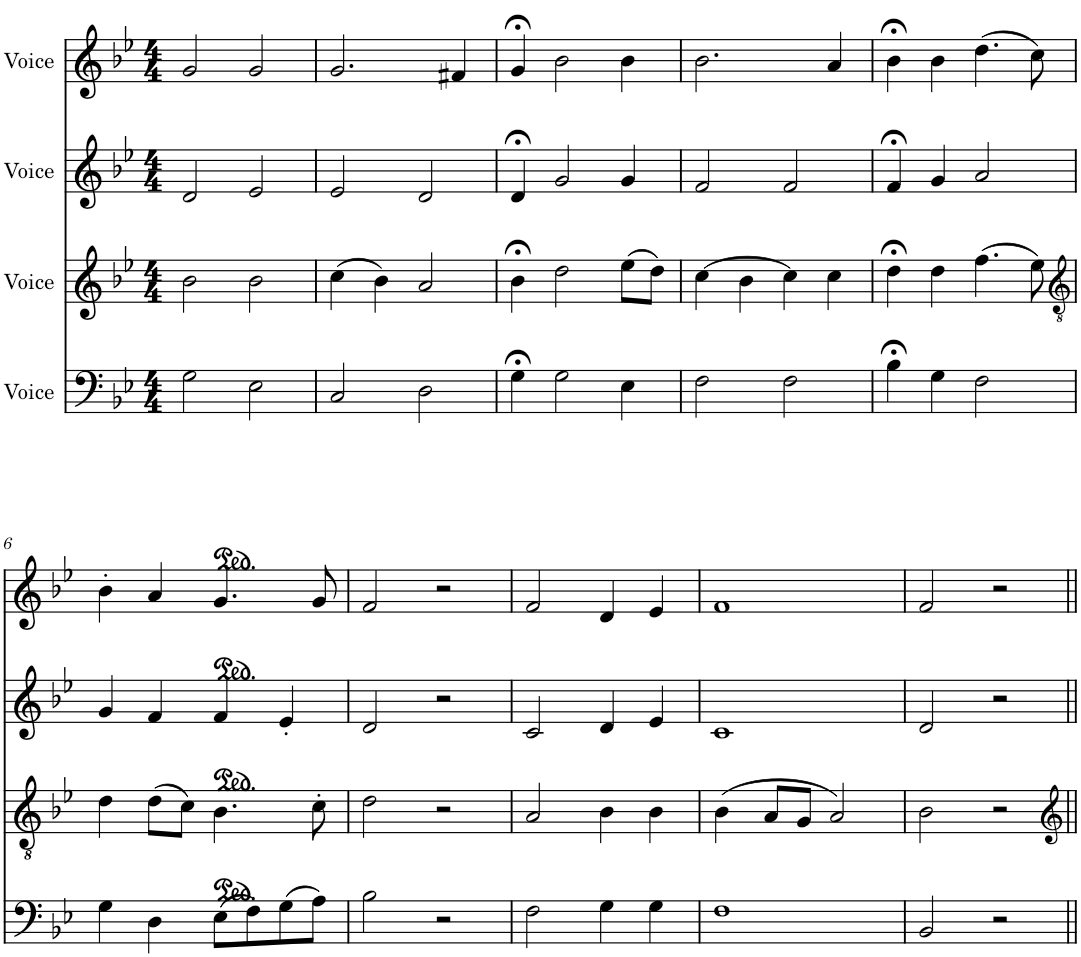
**kern	**kern	**kern	**kern
*part4	*part3	*part2	*part1
*staff4	*staff3	*staff2	*staff1
*I"Voice	*I"Voice	*I"Voice	*I"Voice
*I'V	*I'V	*I'V	*I'V
*clefF4	*clefG2	*clefG2	*clefG2
*k[b-e-]	*k[b-e-]	*k[b-e-]	*k[b-e-]
*M4/4	*M4/4	*M4/4	*M4/4
=1	=1	=1	=1
2G\	2b-\	2d/	2g/
2E-\	2b-\	2e-/	2g/
=2	=2	=2	=2
2C/	(>4cc\	2e-/	2.g/
.	4b-\)	.	.
2D\	2a/	2d/	.
.	.	.	4f#X/
=3	=3	=3	=3
4G;<\	4b-;<\	4d;</	4g;</
2G\	2dd\	2g/	2b-\
4E-\	(>8ee-\L	4g/	4b-\
.	8dd\J)	.	.
=4	=4	=4	=4
2F\	[>4cc\	2f/	2.b-\
.	4b-\	.	.
2F\	4cc\]	2f/	.
.	4cc\	.	4a/
=5	=5	=5	=5
4B-;<\	4dd;<\	4f;</	4b-;<\
4G\	4dd\	4g/	4b-\
2F\	(>4.ff\	2a/	(>4.dd\
.	8ee-\)	.	8cc\)
!!LO:LB:g=z
=6	=6	=6	=6
*	*clefGv2	*	*
4G\	4d\	4g/	4b-'\
4D\	(>8d\L	4f/	4a/
.	8c\J)	.	.
(>8E-\L	4.B-\	4f/	4.g/
8F\)	.	.	.
(>8G\	.	4e-'/	.
8A\J)	8c'\	.	8g/
=7	=7	=7	=7
2B-\	2d\	2d/	2f/
2r	2r	2r	2r
=8	=8	=8	=8
2F\	2A/	2c/	2f/
4G\	4B-\	4d/	4d/
4G\	4B-\	4e-/	4e-/
=9	=9	=9	=9
1F	(>4B-\	1c	1f
.	8A/L	.	.
.	8G/J	.	.
.	2A/)	.	.
=10	=10	=10	=10
2BB-/	2B-\	2d/	2f/
2r	2r	2r	2r
=||	=||	=||	=||
*-	*-	*-	*-
